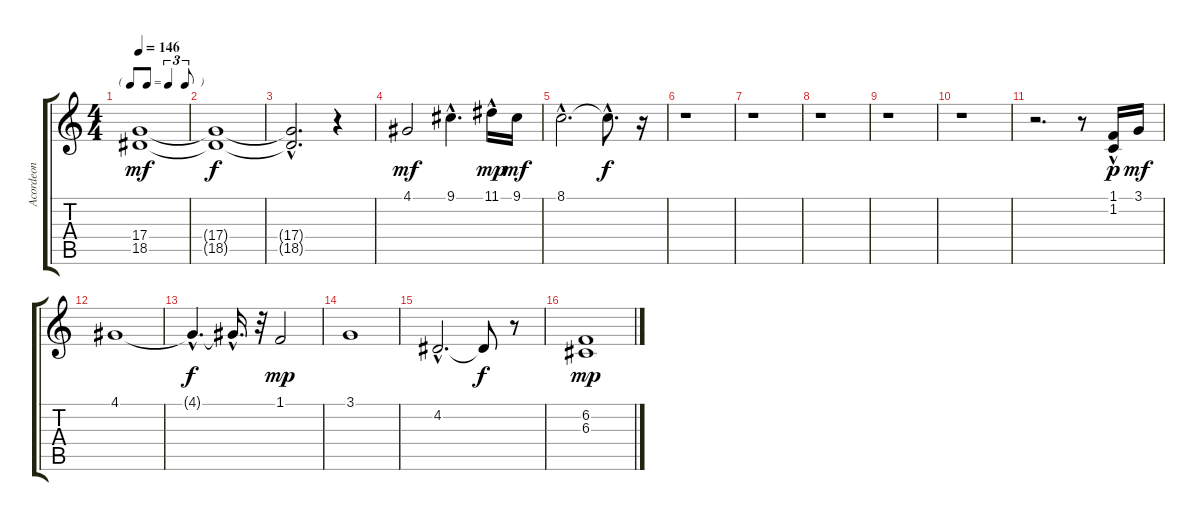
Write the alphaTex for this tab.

\track ("Acordeon" "Acordeon") {instrument accordion}
\staff {score tabs}
\tuning (E4 B3 G3 D3 A2 E2) {hide}
\ts (4 4)
\tf triplet8th
\tempo 146
\clef g2
\ks c
(17.4 18.5).1{dy mf} |
(17.4{t} 18.5{t}).1{dy f} |
(17.4{hac t} 18.5{t}).2{d} r.4 |
4.1.2{dy mf} 9.1{hac}.4{d} 11.1{hac}.16{dy mp} 9.1.16{dy mf} |
8.1{hac}.2{d} 8.1{hac t}.8{d dy f} r.16 |
r.1 |
r.1 |
r.1 |
r.1 |
r.1 |
r.2{d} r.8 (1.1{hac} 1.2).16{dy p} 3.1.16{dy mf} |
4.1.1 |
4.1{hac t}.4{d dy f} 4.1{hac t}.16{d} r.32 1.1.2{dy mp} |
3.1.1 |
4.2{hac}.2{d} 4.2{t}.8{dy f} r.8 |
(6.2 6.3).1{dy mp}
